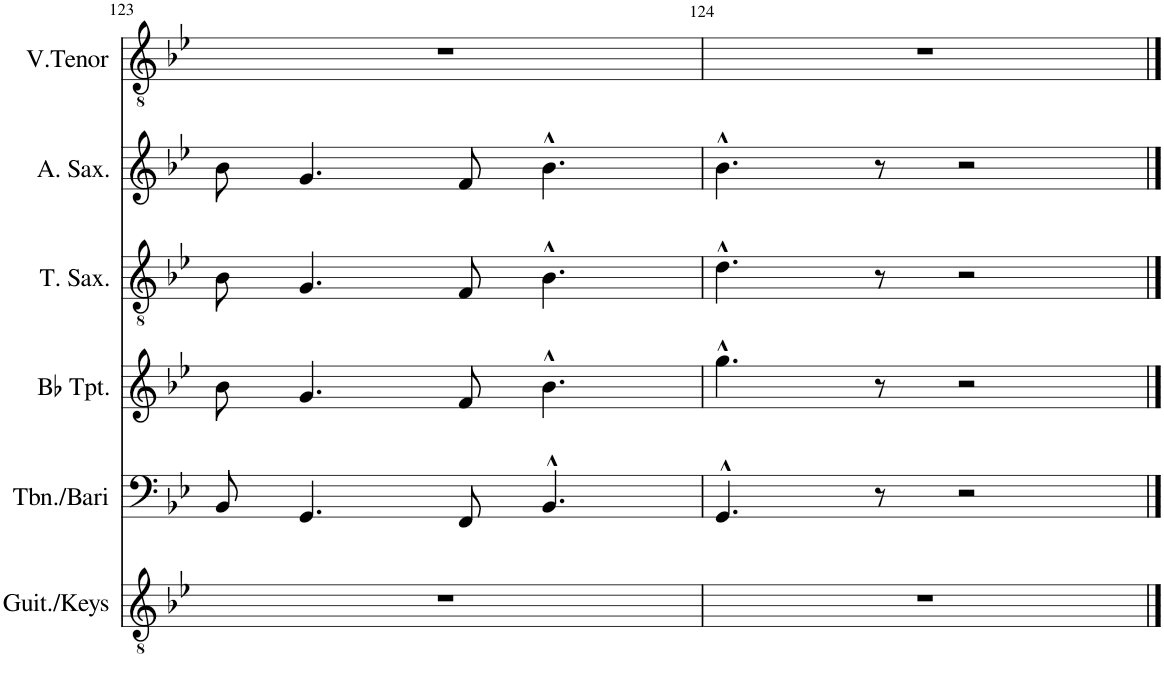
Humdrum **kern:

**kern	**kern	**kern	**kern	**kern	**kern
*part6	*part5	*part4	*part3	*part2	*part1
*staff6	*staff5	*staff4	*staff3	*staff2	*staff1
*I"Guit./Keys	*I"Trombone/Bari	*I"Bb Trumpet	*I"Tenor Saxophone	*I"Alto Saxophone	*I"V. Tenor
*I'Guit./Keys	*I'Tbn./Bari	*I'Bb Tpt.	*I'T. Sax.	*I'A. Sax.	*I'V.Tenor
!!LO:PB:g=z
*clefGv2	*clefF4	*clefG2	*clefGv2	*clefG2	*clefGv2
*	*	*ITrd1c2	*ITrd8c14	*ITrd5c9	*
*k[b-e-]	*k[b-e-]	*k[b-e-]	*k[b-e-]	*k[b-e-]	*k[b-e-]
*M4/4	*M4/4	*M4/4	*M4/4	*M4/4	*M4/4
=123	=123	=123	=123	=123	=123
1r	8BB-/	8b-\	8B-\	8b-\	1r
.	4.GG/	4.g/	4.G/	4.g/	.
.	8FF/	8f/	8F/	8f/	.
.	4.BB-^^/	4.b-^^\	4.B-^^\	4.b-^^\	.
=124	=124	=124	=124	=124	=124
1r	4.GG^^/	4.gg^^\	4.d^^\	4.b-^^\	1r
.	8r	8r	8r	8r	.
.	2r	2r	2r	2r	.
==	==	==	==	==	==
*-	*-	*-	*-	*-	*-
